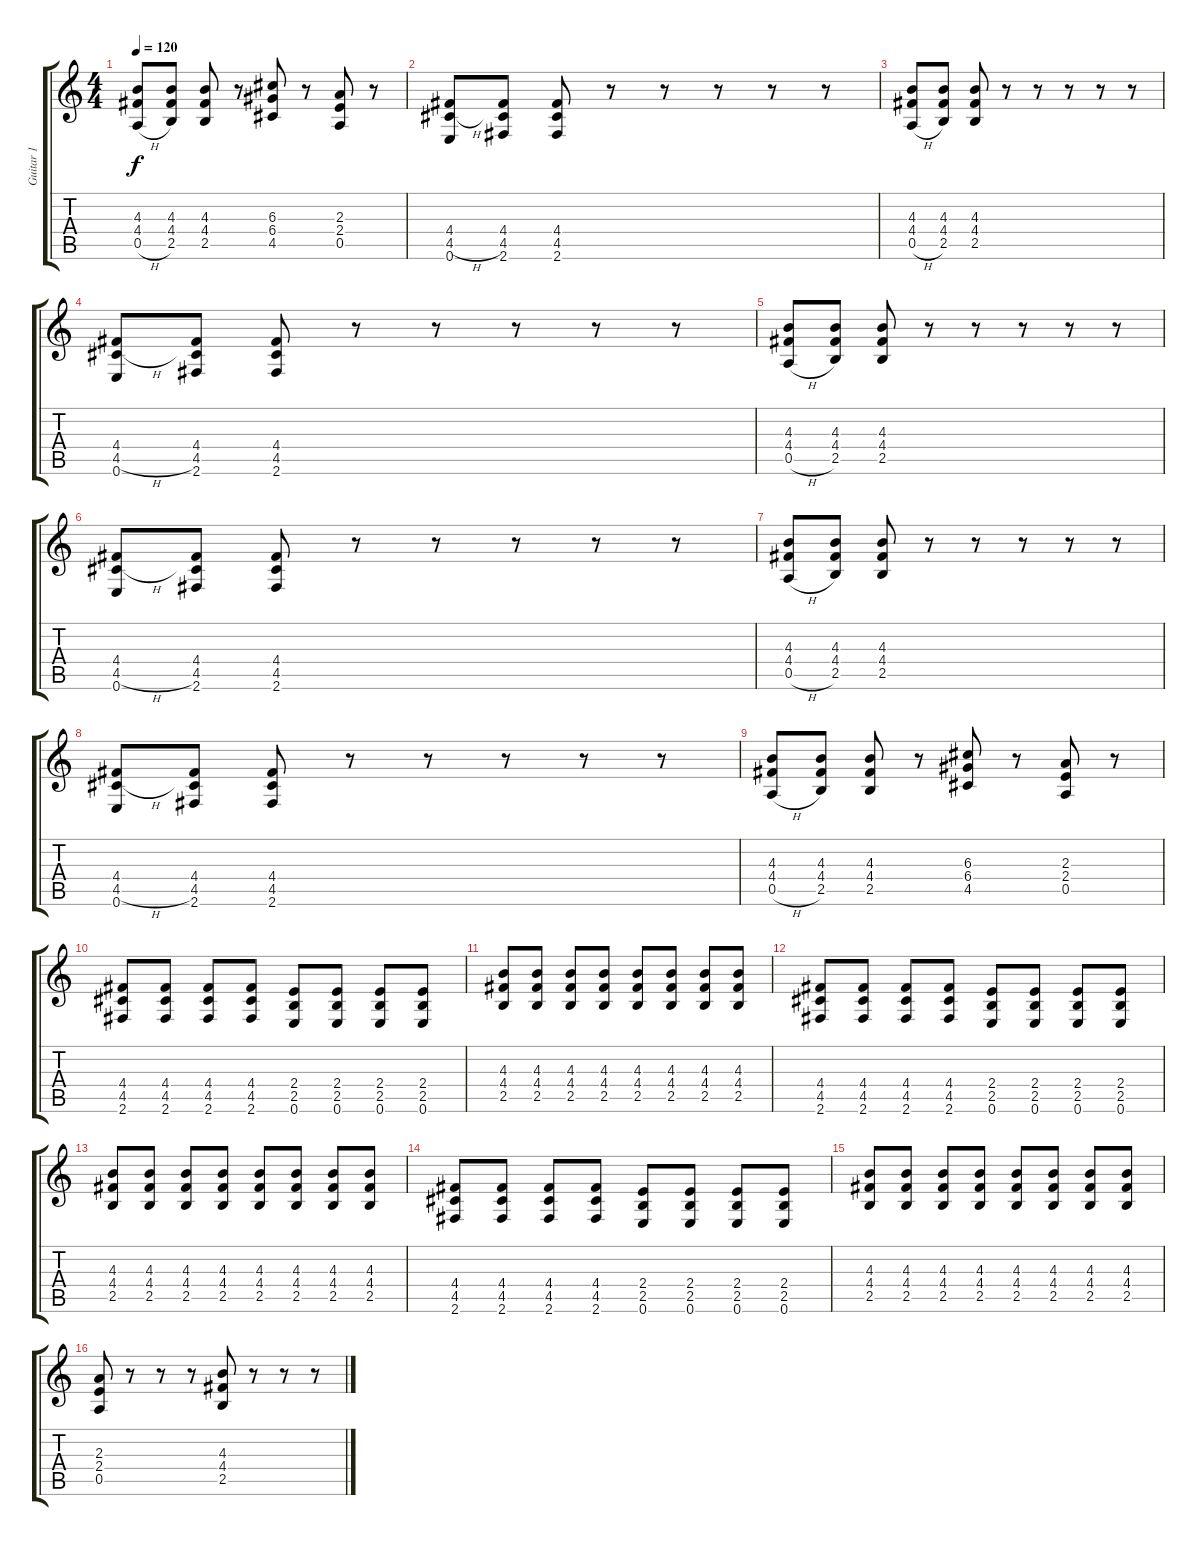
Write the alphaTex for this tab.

\track ("Guitar 1" "Guitar 1") {instrument overdrivenguitar}
\staff {score tabs}
\tuning (E4 B3 G3 D3 A2 E2) {hide}
\ts (4 4)
\tempo 120
\clef g2
\ks c
(4.3 4.4 0.5{h}).8{dy f} (4.3 4.4 2.5).8 (4.3 4.4 2.5).8 r.8 (6.3 6.4 4.5).8 r.8 (2.3 2.4 0.5).8 r.8 |
(4.4 4.5{h} 0.6).8 (4.4 4.5 2.6).8 (4.4 4.5 2.6).8 r.8 r.8 r.8 r.8 r.8 |
(4.3 4.4 0.5{h}).8 (4.3 4.4 2.5).8 (4.3 4.4 2.5).8 r.8 r.8 r.8 r.8 r.8 |
(4.4 4.5{h} 0.6).8 (4.4 4.5 2.6).8 (4.4 4.5 2.6).8 r.8 r.8 r.8 r.8 r.8 |
(4.3 4.4 0.5{h}).8 (4.3 4.4 2.5).8 (4.3 4.4 2.5).8 r.8 r.8 r.8 r.8 r.8 |
(4.4 4.5{h} 0.6).8 (4.4 4.5 2.6).8 (4.4 4.5 2.6).8 r.8 r.8 r.8 r.8 r.8 |
(4.3 4.4 0.5{h}).8 (4.3 4.4 2.5).8 (4.3 4.4 2.5).8 r.8 r.8 r.8 r.8 r.8 |
(4.4 4.5{h} 0.6).8 (4.4 4.5 2.6).8 (4.4 4.5 2.6).8 r.8 r.8 r.8 r.8 r.8 |
(4.3 4.4 0.5{h}).8 (4.3 4.4 2.5).8 (4.3 4.4 2.5).8 r.8 (6.3 6.4 4.5).8 r.8 (2.3 2.4 0.5).8 r.8 |
(4.4 4.5 2.6).8 (4.4 4.5 2.6).8 (4.4 4.5 2.6).8 (4.4 4.5 2.6).8 (2.4 2.5 0.6).8 (2.4 2.5 0.6).8 (2.4 2.5 0.6).8 (2.4 2.5 0.6).8 |
(4.3 4.4 2.5).8 (4.3 4.4 2.5).8 (4.3 4.4 2.5).8 (4.3 4.4 2.5).8 (4.3 4.4 2.5).8 (4.3 4.4 2.5).8 (4.3 4.4 2.5).8 (4.3 4.4 2.5).8 |
(4.4 4.5 2.6).8 (4.4 4.5 2.6).8 (4.4 4.5 2.6).8 (4.4 4.5 2.6).8 (2.4 2.5 0.6).8 (2.4 2.5 0.6).8 (2.4 2.5 0.6).8 (2.4 2.5 0.6).8 |
(4.3 4.4 2.5).8 (4.3 4.4 2.5).8 (4.3 4.4 2.5).8 (4.3 4.4 2.5).8 (4.3 4.4 2.5).8 (4.3 4.4 2.5).8 (4.3 4.4 2.5).8 (4.3 4.4 2.5).8 |
(4.4 4.5 2.6).8 (4.4 4.5 2.6).8 (4.4 4.5 2.6).8 (4.4 4.5 2.6).8 (2.4 2.5 0.6).8 (2.4 2.5 0.6).8 (2.4 2.5 0.6).8 (2.4 2.5 0.6).8 |
(4.3 4.4 2.5).8 (4.3 4.4 2.5).8 (4.3 4.4 2.5).8 (4.3 4.4 2.5).8 (4.3 4.4 2.5).8 (4.3 4.4 2.5).8 (4.3 4.4 2.5).8 (4.3 4.4 2.5).8 |
(2.3 2.4 0.5).8 r.8 r.8 r.8 (4.3 4.4 2.5).8 r.8 r.8 r.8
